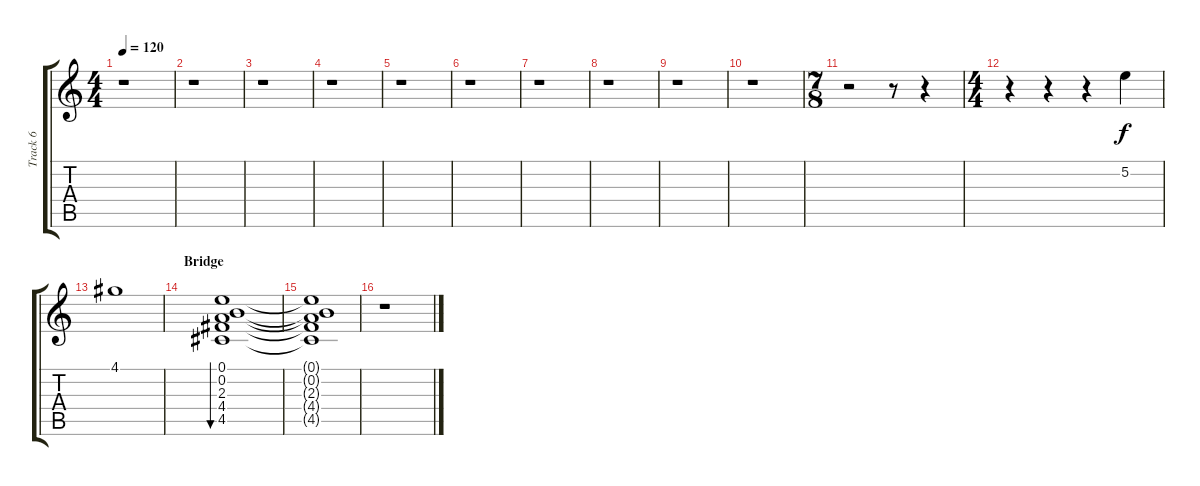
\track ("Track 6" "Track 6") {instrument acousticguitarnylon}
\staff {score tabs}
\tuning (E4 B3 G3 D3 A2 E2) {hide}
\ts (4 4)
\tempo 120
\clef g2
\ks c
r.1{dy f} |
r.1 |
r.1 |
r.1 |
r.1 |
r.1 |
r.1 |
r.1 |
r.1 |
r.1 |
\ts (7 8)
r.2 r.8 r.4 |
\ts (4 4)
r.4 r.4 r.4 5.2.4 |
4.1.1 |
\section ("" "Bridge")
(0.1 0.2 2.3 4.4 4.5).1{bu 240} |
(0.1{t} 0.2{t} 2.3{t} 4.4{t} 4.5{t}).1 |
r.1
